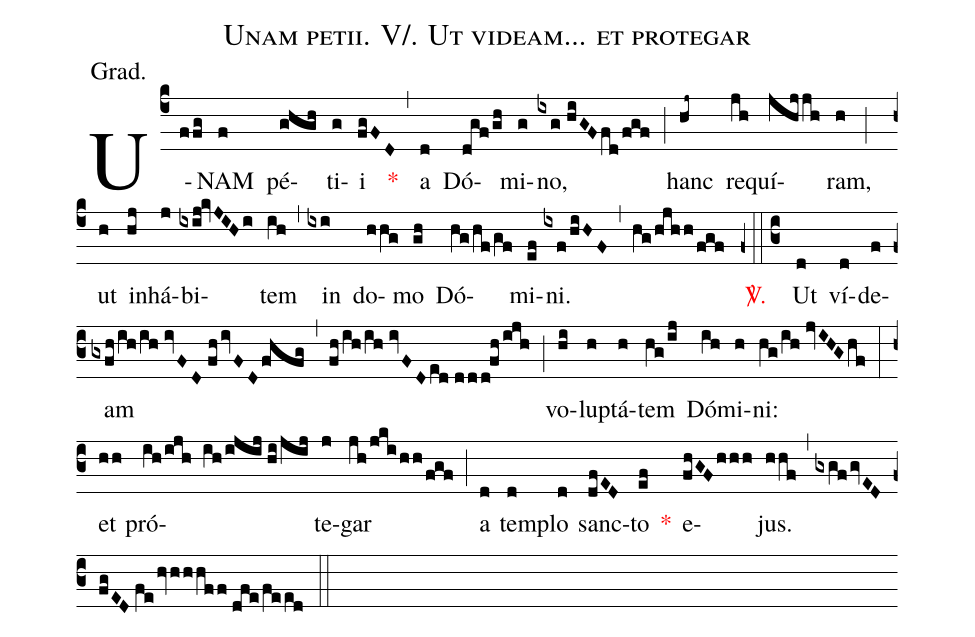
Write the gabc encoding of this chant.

name:Unam petii. V/. Ut videam... et protegar;
annotation:Grad.;
mode:V.;
office-part:Gradual;
%%
(c4) U(ffg)NAM(f) pé(ghgh)ti(g)i(fgFD) <v>\red{*}</v>(,) a(d) Dó(dgf/gh)mi(g)no,(ixg//hiGFfd/fgf) (;) hanc(hj~) re(jh)quí(jhjjh)ram,(h) (;) ut(h) in(hj)há(j)bi(ixij!kvJIHi)tem(ih) (,) in(ixi) do(hhg)mo(gh) Dó(hg/hf/gf)mi(ef)ni.(ixf/hiHF) (,) (hg/hjhh/fgf) <v>\red{\Vbar.}</v>(z0::c3) Ut(d) ví(d)de(f)am(gxfh/ih/ih//ivFD//fhivFDfhfg) (,) (fh/ih/ih//ivFDed//ddd!fh/ijh) (;) vo(hi)lu(h)ptá(h)tem(hg/ij) Dó(ih)mi(h)ni:(hg/ih//jvIHGhf) (:) et(hh) pró(ih/ijh ih/ijij//hi/jij)te(j)gar(jh/jki/hh/fgf) (;) a(d) tem(d)plo(d) sanc(dfED)to(ef) <v>\red{*}</v>() e(fhGFhhh)jus.(hhf) (,) (gxgfgvEDfgED//fe/hvhhhff//dfe/feed) (::)
